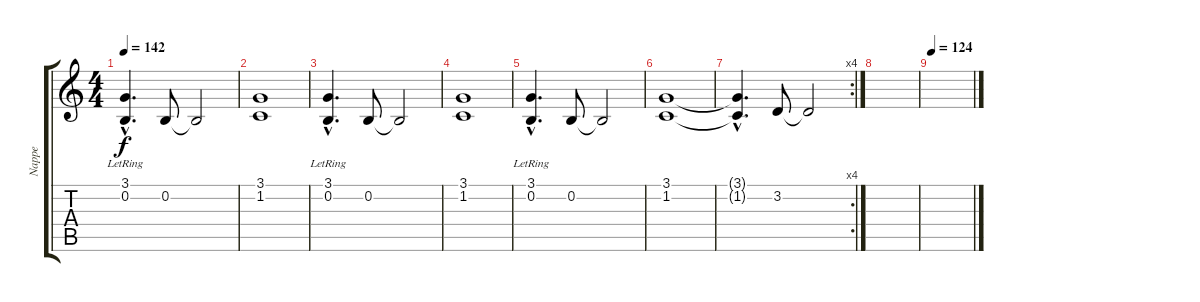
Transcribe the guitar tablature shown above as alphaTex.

\track ("Nappe" "Nappe") {instrument stringensemble1}
\staff {score tabs}
\tuning (E4 B3 G3 D3 A2 E2) {hide}
\ts (4 4)
\tempo 142
\clef g2
\ks c
(3.1{hac lr} 0.2{hac}).4{d dy f} 0.2.8 0.2{t}.2 |
(3.1 1.2).1 |
(3.1{hac lr} 0.2{hac}).4{d} 0.2.8 0.2{t}.2 |
(3.1 1.2).1 |
(3.1{hac lr} 0.2{hac}).4{d} 0.2.8 0.2{t}.2 |
(3.1 1.2).1 |
\rc 4
(3.1{hac t} 1.2{hac t}).4{d} 3.2.8 3.2{t}.2 |
|
\tempo 124
